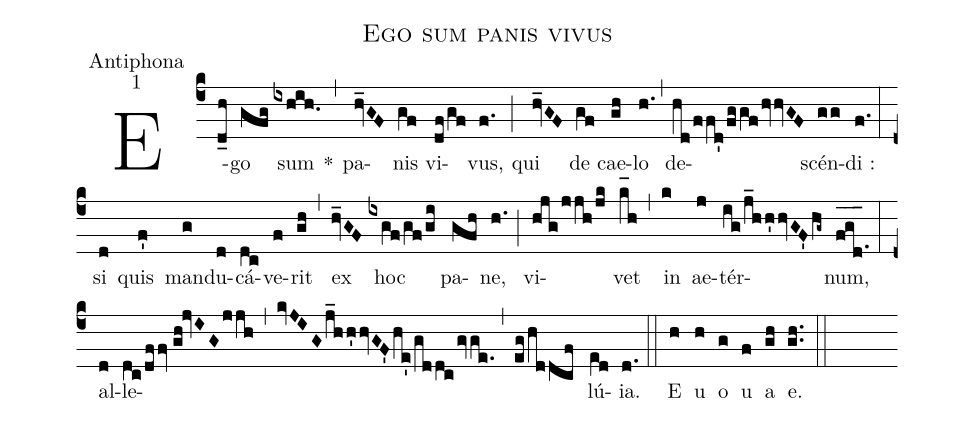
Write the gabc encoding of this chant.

name:Ego sum panis vivus;
office-part:Antiphona;
mode:1;
%%
(c4) E(d_h)go(gfg) sum(ixhih.) *(,) pa(hv_GF)nis(gf) vi(df/gf)vus,(f.) (;) qui(hv_GF) de(gf) cae(gh)lo(h.) (,) de(hd/ffd'/fggfhvvGF)scén(gg)di :(f.) (:) si(d) quis(f') man(g)du(d)cá(dc)ve(f)rit(gh) (,) ex(hv_GF) hoc(ixgf/gf/gi) pa(gfh)ne,(h.) (;) vi(hjg/jjh/jk)vet(k_[hl:1]h) (,) in(k) ae(j)tér(ig/j_hh'hvGF'hg~)num,(f_[oh:h]g_[oh:h]d.1_[oh:h]) (:) al(d)le(dc/dffv//gh!jvIGjjh)(,)(kvJIGj_h/!h'hvGF'he'/gddcgvge.)(,)(eg/hddcf)lú(e[ll:1]d){ia}.(d.) (::) <eu>E(h) u(h) o(g) u(f) a(gh) e.</eu>(gh..) (::)
